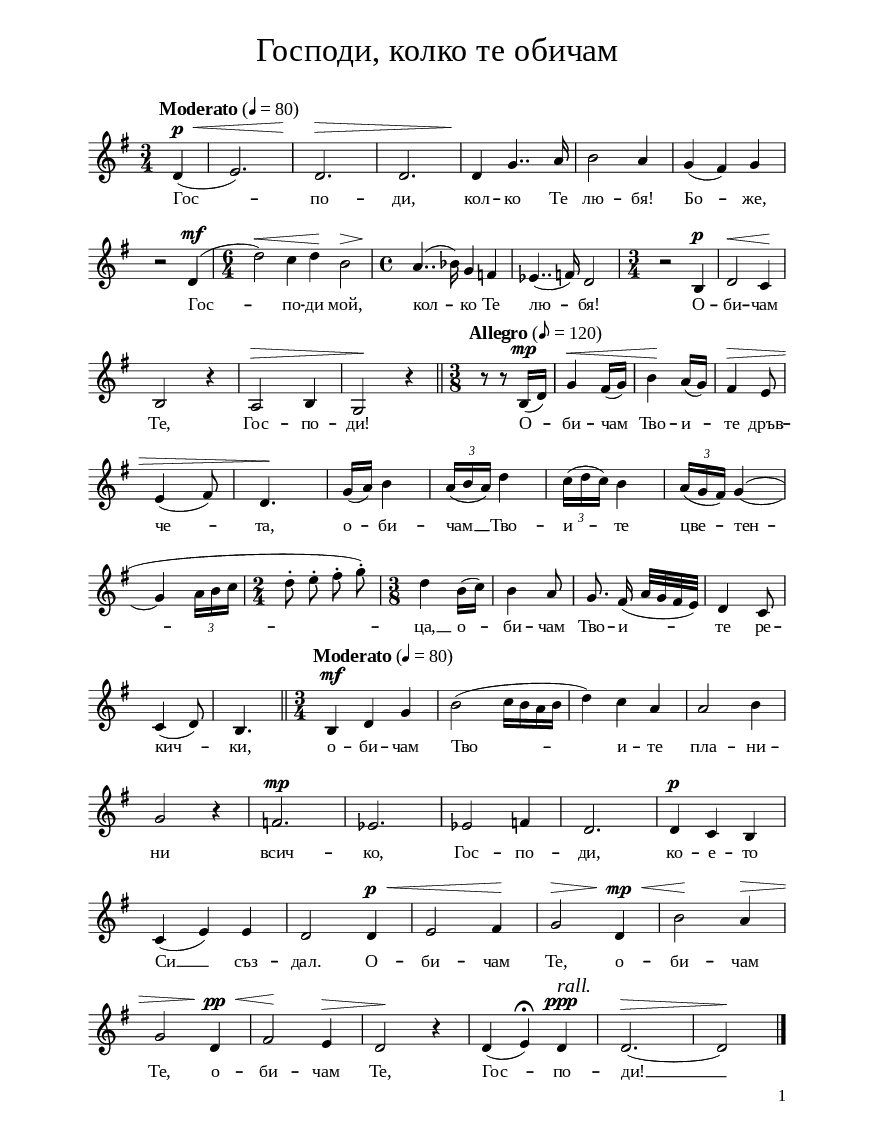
\version "2.24.2"

% include paper part and global functions
\include "include/globals.ily"

\bookpart {
  \label #'ref210
  \tocItem \markup "Господи, колко те обичам"
  \paper {
    print-all-headers = ##t
    print-page-number = ##t
    print-first-page-number = ##t

    % put page numbers on the bottom
    oddHeaderMarkup = \markup ""
    evenHeaderMarkup = \markup ""
    oddFooterMarkup = \markup
    \fill-line {
      ""
      \if \should-print-page-number \fromproperty #'page:page-number-string
    }
    evenFooterMarkup = \markup
    \fill-line {
      \if \should-print-page-number \fromproperty #'page:page-number-string
      ""
    }

    left-margin = 1.5\cm
    right-margin = 1.5\cm
    top-margin = 1.6\cm
    bottom-margin = 1.2\cm
    ragged-bottom = ##t % do not spread the staves to fill the whole vertical space

    % change distance between staves
    system-system-spacing =
    #'((basic-distance . 11)
       (minimum-distance . 6)
       (padding . 1)
       (stretchability . 12))
  }
  \score {
    \include "include/score-layout.ily"

    \new Voice \absolute {
      \clef treble
      \key g \major
      \time 3/4
      \tempoFunc "Moderato" 4 "80"
      \autoBeamOff
      \partial 4
      d'4^\p^\< ( | % 2
      e'2. ) | % 3
      d'2. ^\! ^\> | % 4
      d'2. | % 5
      d'4 ^\! g'4.. a'16 | % 6
      b'2 a'4 | % 7
      g'4 ( fis'4 ) g'4 | \break  % 8
      r2 d'4 ( ^\mf | % 9
      \time 6/4  | % 9
      d''2 ) ^\<  c''4  d''4 ^\!  b'2
      ^\> |
      \time 4/4  |
      a'4.. ( ^\!  bes'16 ) g'4 f'4 | % 11
      es'4.. ( f'16 ) d'2 | % 12
      \time 3/4  | % 12
      r2 b4 ^\p | % 13
      d'2 ^\< c'4 ^\! \break | % 14
      b2 r4 | % 15
      \once \override Hairpin.to-barline = ##f
      a2 ^\> b4 | % 16
      g2 ^\! r4 \bar "||"
      \time 3/8 \tempoFunc "Allegro" 8 "120" | % 17
      r8 r8 b16 ( [ ^\mp d'16 ) ] | % 18
      \once \override Hairpin.to-barline = ##f
      g'4 ^\< fis'16 ( [ g'16 ) ] | % 19
      b'4 ^\! a'16 ( [ g'16 ) ] |
      \once \override Hairpin.to-barline = ##f
      fis'4 ^\> e'8 \break | % 21
      e'4 ( fis'8 ) | % 22
      d'4. ^\! | % 23
      g'16 ( [ a'16 ) ]
      b'4 | % 24
      \once \omit TupletBracket
      \times 2/3  {
        a'16 ( [ b'16 a'16 ) ]
      }
      d''4 | \once \omit TupletBracket
      \times 2/3  {
        c''16 ( [  d''16  c''16 ) ]
      }
      b'4  | \once \omit TupletBracket
      \times 2/3  {
        a'16 ( [ g'16 fis'16 ) ]
      } g'4 ( ~
      | \break
      g'4 \times 2/3  { a'16 [b'16 c''16] }| % 28
      \time 2/4 d''8 -.   e''8 -.  fis''8 -.
      g''8 -.) | \time 3/8 d''4
      b'16 ( [  c''16 ) ] |
      b'4  a'8 | % 31
      g'8.  fis'16 ( a'32 [ g'32
      fis'32 e'32 ) ] | % 32
      d'4 c'8 \break | % 33
      c'4 ( d'8 ) | % 34
      b4. \bar "||"
      \time 3/4  | % 35
      \tempoFunc "Moderato" 4 "80"
      b4 ^\mf
      d'4 g'4 | % 36
      b'2 (  c''16 [  b'16  a'16
      b'16 ] | % 37
      d''4 )  c''4 a'4 | % 38
      a'2  b'4 \break | % 39

      g'2 r4 |
      f'2. ^\mp | % 41
      es'2. | % 42
      es'2 f'4 | % 43
      d'2. | % 44
      d'4 ^\p c'4 b4 \break | % 45
      c'4 ( e'4 ) e'4 | % 46
      d'2 d'4 ^\p ^\< | % 47
      e'2 fis'4 ^\! | % 48
      \override Hairpin.to-barline = ##f
      g'2 ^\> d'4 ^\mp ^\!

      ^\<  | % 49
      b'2 ^\! a'4 ^\> \break |
      g'2 d'4 ^\! ^\pp  ^\< | % 51
      fis'2  ^\! e'4 ^\> | % 52
      d'2 ^\! r4 | % 53
      d'4 ( e'4 ) ^\fermata d'4
      ^\markup{
        \huge \italic
        {rall.}
      }
      ^\ppp | % 54
      d'2. ~ ^\> | % 55
      d'2 ^\! \bar "|."
    }

    \addlyrics {
      Гос -- по --
      ди, кол -- ко Те лю -- бя! Бо -- же, Гос -- по
      -- ди мой, кол -- ко Те лю -- бя! О -- би -- чам
      Те, Гос -- по -- ди! О -- би -- чам Тво -- и --
      те дръв -- че -- та, о -- би -- чам __ Тво -- и --
      те цве -- тен -- ца, __ о -- би
      -- чам Тво -- и -- те ре -- кич -- ки, о -- би --
      чам Тво -- и -- те  пла -- ни -- ни всич -- ко,
      Гос -- по -- ди, ко -- е -- то Си __ съз -- дал. О
      -- би -- чам Те, о -- би -- чам Те, о -- би --
      чам Те, Гос -- по -- ди! __}

      \header {
        title = \titleFunc "Господи, колко те обичам" "Gospodi, kolko te običam"
      }

      \midi{}

    } % score

  } % bookpart

  % Più mosso
  %
